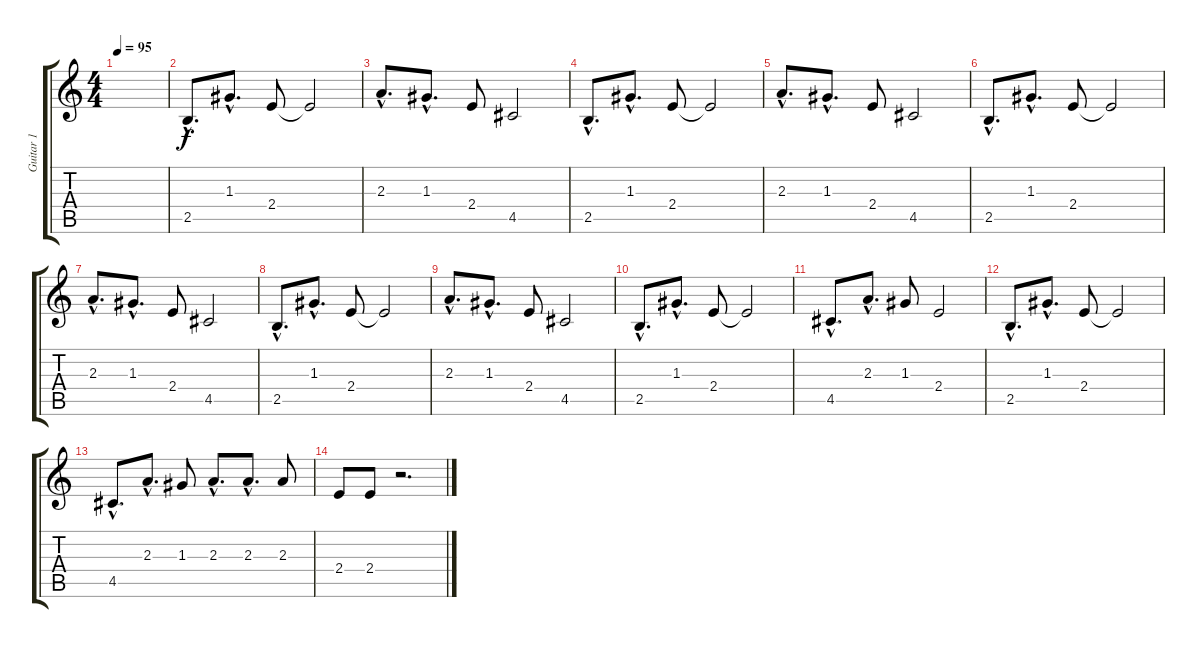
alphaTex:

\track ("Guitar 1" "Guitar 1") {instrument overdrivenguitar}
\staff {score tabs}
\tuning (E4 B3 G3 D3 A2 E2) {hide}
\ts (4 4)
\tempo 95
\clef g2
\ks c
|
2.5{hac}.8{d} 1.3{hac}.8{d} 2.4.8 2.4{t}.2 |
2.3{hac}.8{d} 1.3{hac}.8{d} 2.4.8 4.5.2 |
2.5{hac}.8{d} 1.3{hac}.8{d} 2.4.8 2.4{t}.2 |
2.3{hac}.8{d} 1.3{hac}.8{d} 2.4.8 4.5.2 |
2.5{hac}.8{d} 1.3{hac}.8{d} 2.4.8 2.4{t}.2 |
2.3{hac}.8{d} 1.3{hac}.8{d} 2.4.8 4.5.2 |
2.5{hac}.8{d} 1.3{hac}.8{d} 2.4.8 2.4{t}.2 |
2.3{hac}.8{d} 1.3{hac}.8{d} 2.4.8 4.5.2 |
2.5{hac}.8{d} 1.3{hac}.8{d} 2.4.8 2.4{t}.2 |
4.5{hac}.8{d} 2.3{hac}.8{d} 1.3.8 2.4.2 |
2.5{hac}.8{d} 1.3{hac}.8{d} 2.4.8 2.4{t}.2 |
4.5{hac}.8{d} 2.3{hac}.8{d} 1.3.8 2.3{hac}.8{d} 2.3{hac}.8{d} 2.3.8 |
2.4.8 2.4.8 r.2{d}
